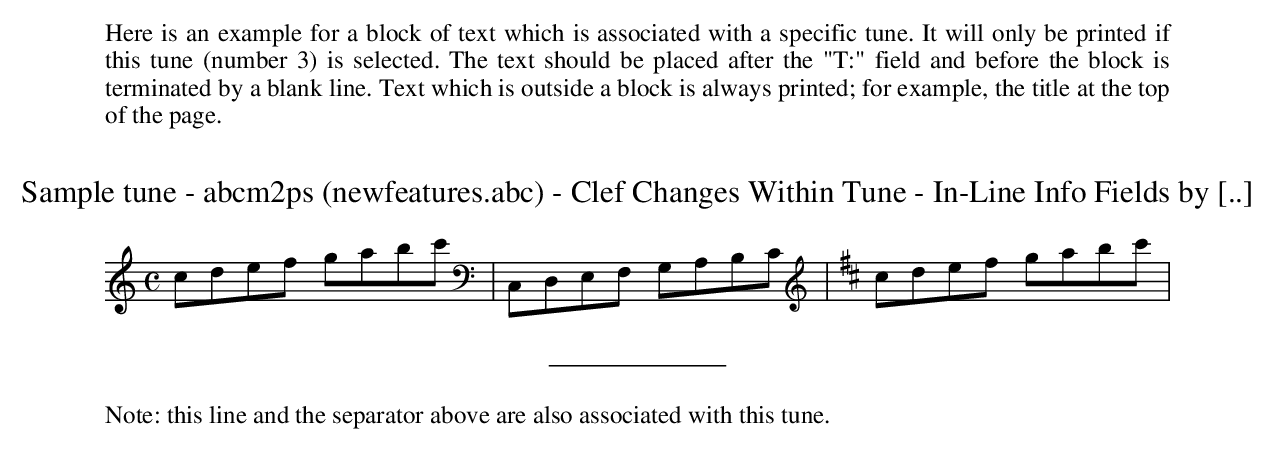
X:1
T:Sample tune - abcm2ps (newfeatures.abc) - Clef Changes Within Tune - In-Line Info Fields by [..]
L: 1/8
M:C
%%begintext align
Here is an example for a block of text which is associated with a specific
tune. It will only be printed if this tune (number 3) is selected.
The text should be placed after the "T:" field and before the
block is terminated by a blank line.
Text which is outside a block is
always printed; for example, the title at the top of the page.
%%endtext
K:C
cdef gabc' [K:bass] | C,D,E,F, G,A,B,C [K:D treble] | cdef gabc' |
